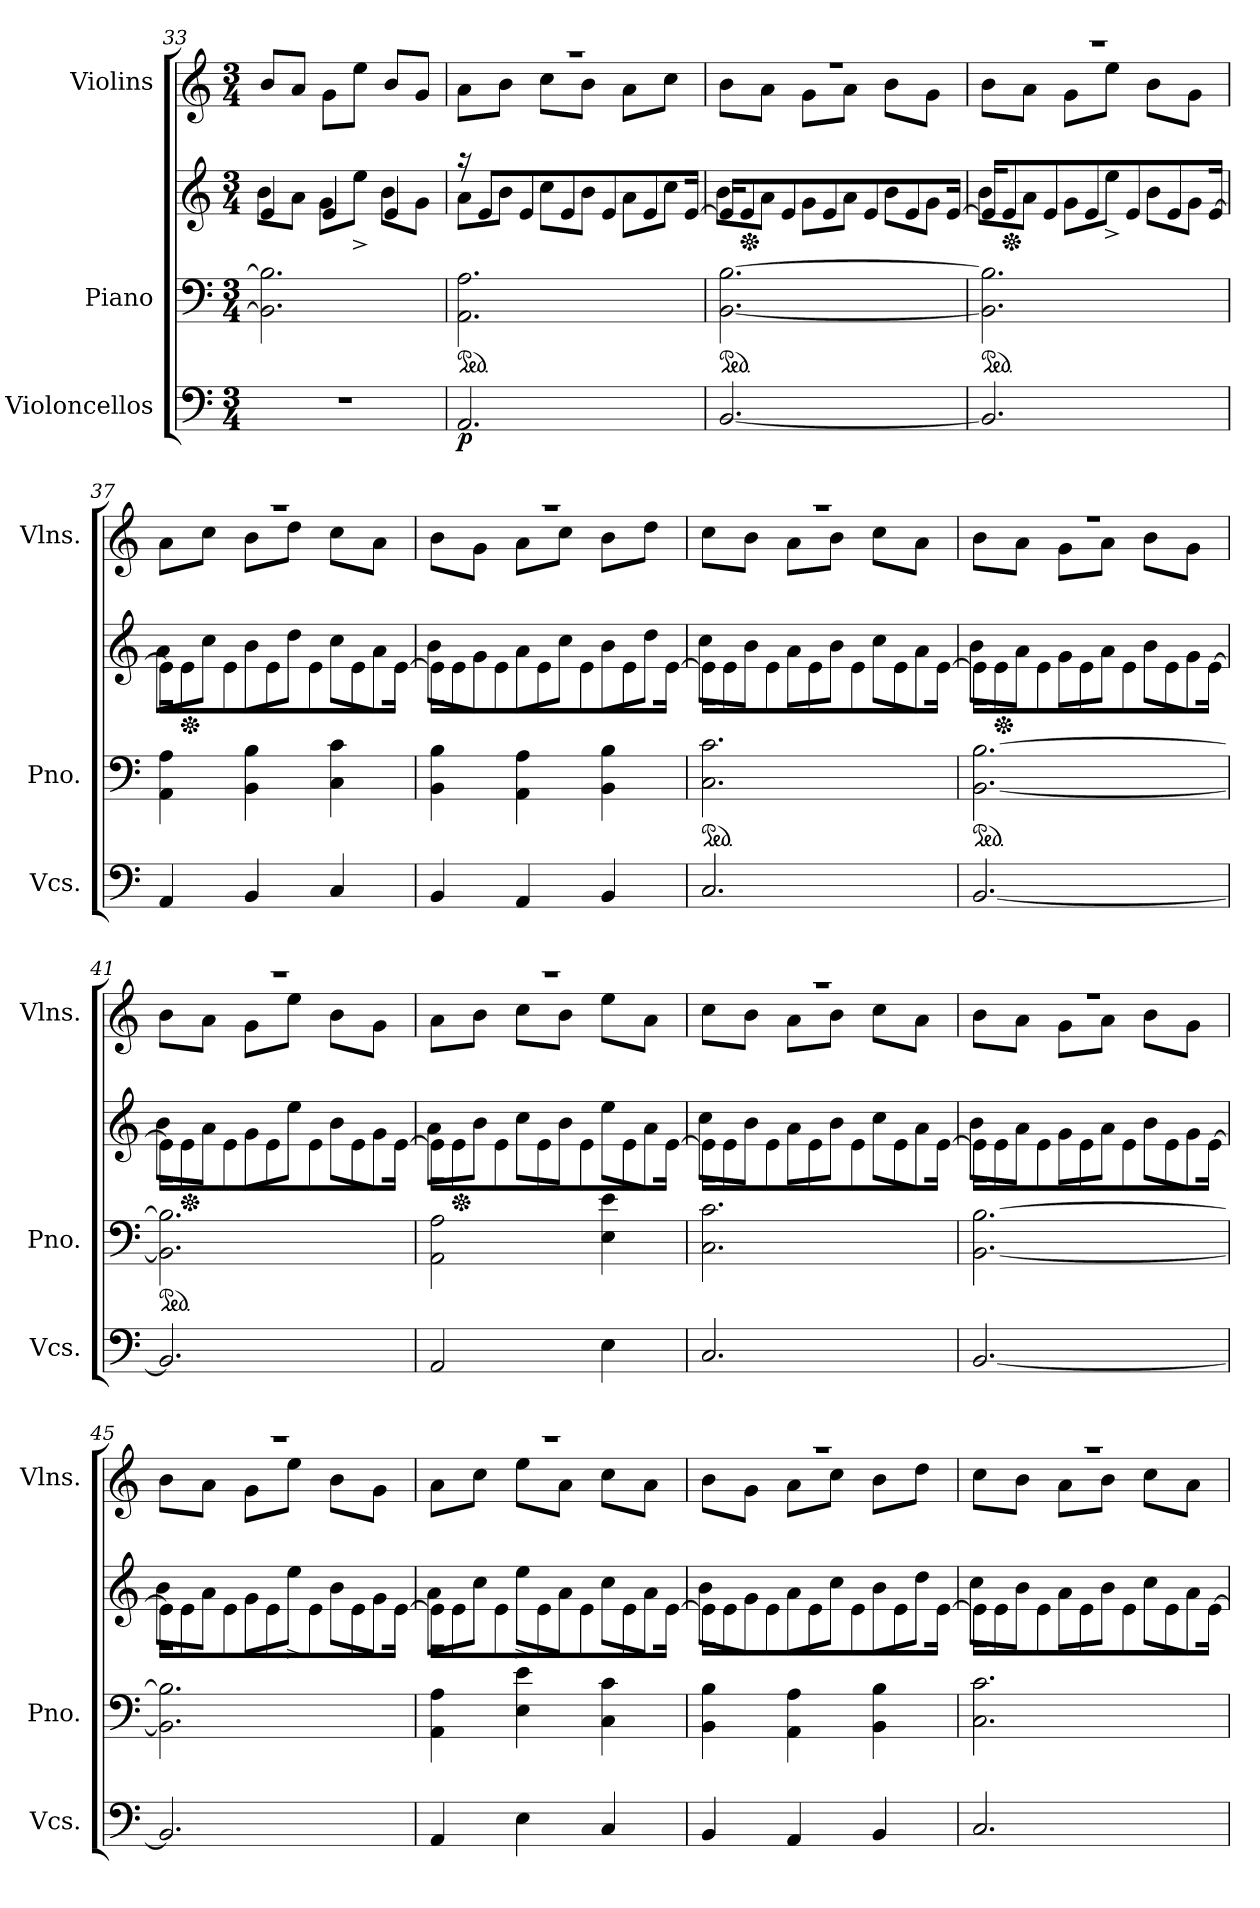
**kern	**dynam	**kern	**kern	**kern
*part3	*part3	*part2	*part2	*part1
*staff4	*staff4	*staff3	*staff2	*staff1
*I"Violoncellos	*	*I"Piano	*	*I"Violins
*I'Vcs.	*	*I'Pno.	*	*I'Vlns.
!!LO:LB:g=z
*clefF4	*	*clefF4	*clefG2	*clefG2
*k[]	*	*k[]	*k[]	*k[]
*M3/4	*	*M3/4	*M3/4	*M3/4
=33	=33	=33	=33	=33
*	*	*	*^	*
2.r	.	2.BB\] 2.B\]	4e/	8b\L	8b/L
.	.	.	.	8a\J	8a/J
.	.	.	4e/	8g\L	8g\L
.	.	.	.	8ee^\J	8ee\J
.	.	.	4e/	8b\L	8b/L
.	.	.	.	8g\J	8g/J
=34	=34	=34	=34	=34	=34
*	*	*ped	*	*	*
*	*	*	*	*	*^
!	!LO:DY:b	!	!	!	!	!
2.AA/	p	2.AA\ 2.A\	16r	8a\L	2.r	8a\L
.	.	.	8e/L	.	.	.
.	.	.	.	8b\J	.	8b\J
.	.	.	8e/	.	.	.
.	.	.	.	8cc\L	.	8cc\L
.	.	.	8e/	.	.	.
.	.	.	.	8b\J	.	8b\J
.	.	.	8e/	.	.	.
.	.	.	.	8a\L	.	8a\L
.	.	.	8e/	.	.	.
.	.	.	.	8cc\J	.	8cc\J
.	.	.	[16e/Jk	.	.	.
=35	=35	=35	=35	=35	=35	=35
*	*	*ped	*	*	*	*
[2.BB/	.	[2.BB\ [2.B\	16e/KL]	8b\L	2.r	8b\L
*	*	*	*Xped	*	*	*
.	.	.	8e/	.	.	.
.	.	.	.	8a\J	.	8a\J
.	.	.	8e/	.	.	.
.	.	.	.	8g\L	.	8g\L
.	.	.	8e/	.	.	.
.	.	.	.	8a\J	.	8a\J
.	.	.	8e/	.	.	.
.	.	.	.	8b\L	.	8b\L
.	.	.	8e/	.	.	.
.	.	.	.	8g\J	.	8g\J
.	.	.	[16e/Jk	.	.	.
=36	=36	=36	=36	=36	=36	=36
*	*	*ped	*	*	*	*
2.BB/]	.	2.BB\] 2.B\]	16e/KL]	8b\L	2.r	8b\L
*	*	*	*Xped	*	*	*
.	.	.	8e/	.	.	.
.	.	.	.	8a\J	.	8a\J
.	.	.	8e/	.	.	.
.	.	.	.	8g\L	.	8g\L
.	.	.	8e/	.	.	.
.	.	.	.	8ee^\J	.	8ee\J
.	.	.	8e/	.	.	.
.	.	.	.	8b\L	.	8b\L
.	.	.	8e/	.	.	.
.	.	.	.	8g\J	.	8g\J
.	.	.	[16e/Jk	.	.	.
!!LO:LB:g=z	!!
=37	=37	=37	=37	=37	=37	=37
4AA/	.	4AA\ 4A\	16e\KL]	8a\L	2.r	8a\L
*	*	*	*Xped	*	*	*
.	.	.	8e\	.	.	.
.	.	.	.	8cc\J	.	8cc\J
.	.	.	8e\	.	.	.
4BB/	.	4BB\ 4B\	.	8b\L	.	8b\L
.	.	.	8e\	.	.	.
.	.	.	.	8dd\J	.	8dd\J
.	.	.	8e\	.	.	.
4C/	.	4C\ 4c\	.	8cc\L	.	8cc\L
.	.	.	8e\	.	.	.
.	.	.	.	8a\J	.	8a\J
.	.	.	[16e\Jk	.	.	.
=38	=38	=38	=38	=38	=38	=38
4BB/	.	4BB\ 4B\	16e\KL]	8b\L	2.r	8b\L
.	.	.	8e\	.	.	.
.	.	.	.	8g\J	.	8g\J
.	.	.	8e\	.	.	.
4AA/	.	4AA\ 4A\	.	8a\L	.	8a\L
.	.	.	8e\	.	.	.
.	.	.	.	8cc\J	.	8cc\J
.	.	.	8e\	.	.	.
4BB/	.	4BB\ 4B\	.	8b\L	.	8b\L
.	.	.	8e\	.	.	.
.	.	.	.	8dd\J	.	8dd\J
.	.	.	[16e\Jk	.	.	.
=39	=39	=39	=39	=39	=39	=39
*	*	*ped	*	*	*	*
2.C/	.	2.C\ 2.c\	16e\KL]	8cc\L	2.r	8cc\L
.	.	.	8e\	.	.	.
.	.	.	.	8b\J	.	8b\J
.	.	.	8e\	.	.	.
.	.	.	.	8a\L	.	8a\L
.	.	.	8e\	.	.	.
.	.	.	.	8b\J	.	8b\J
.	.	.	8e\	.	.	.
.	.	.	.	8cc\L	.	8cc\L
.	.	.	8e\	.	.	.
.	.	.	.	8a\J	.	8a\J
.	.	.	[16e\Jk	.	.	.
=40	=40	=40	=40	=40	=40	=40
*	*	*ped	*	*	*	*
[2.BB/	.	[2.BB\ [2.B\	16e\KL]	8b\L	2.r	8b\L
*	*	*	*Xped	*	*	*
.	.	.	8e\	.	.	.
.	.	.	.	8a\J	.	8a\J
.	.	.	8e\	.	.	.
.	.	.	.	8g\L	.	8g\L
.	.	.	8e\	.	.	.
.	.	.	.	8a\J	.	8a\J
.	.	.	8e\	.	.	.
.	.	.	.	8b\L	.	8b\L
.	.	.	8e\	.	.	.
.	.	.	.	8g\J	.	8g\J
.	.	.	[16e\Jk	.	.	.
!!LO:PB:g=z	!!
=41	=41	=41	=41	=41	=41	=41
*	*	*ped	*	*	*	*
2.BB/]	.	2.BB\] 2.B\]	16e\KL]	8b\L	2.r	8b\L
*	*	*	*Xped	*	*	*
.	.	.	8e\	.	.	.
.	.	.	.	8a\J	.	8a\J
.	.	.	8e\	.	.	.
.	.	.	.	8g\L	.	8g\L
.	.	.	8e\	.	.	.
.	.	.	.	8ee\J	.	8ee\J
.	.	.	8e\	.	.	.
.	.	.	.	8b\L	.	8b\L
.	.	.	8e\	.	.	.
.	.	.	.	8g\J	.	8g\J
.	.	.	[16e\Jk	.	.	.
=42	=42	=42	=42	=42	=42	=42
2AA/	.	2AA\ 2A\	16e\KL]	8a\L	2.r	8a\L
*	*	*	*Xped	*	*	*
.	.	.	8e\	.	.	.
.	.	.	.	8b\J	.	8b\J
.	.	.	8e\	.	.	.
.	.	.	.	8cc\L	.	8cc\L
.	.	.	8e\	.	.	.
.	.	.	.	8b\J	.	8b\J
.	.	.	8e\	.	.	.
4E\	.	4E\ 4e\	.	8ee\L	.	8ee\L
.	.	.	8e\	.	.	.
.	.	.	.	8a\J	.	8a\J
.	.	.	[16e\Jk	.	.	.
=43	=43	=43	=43	=43	=43	=43
2.C/	.	2.C\ 2.c\	16e\KL]	8cc\L	2.r	8cc\L
.	.	.	8e\	.	.	.
.	.	.	.	8b\J	.	8b\J
.	.	.	8e\	.	.	.
.	.	.	.	8a\L	.	8a\L
.	.	.	8e\	.	.	.
.	.	.	.	8b\J	.	8b\J
.	.	.	8e\	.	.	.
.	.	.	.	8cc\L	.	8cc\L
.	.	.	8e\	.	.	.
.	.	.	.	8a\J	.	8a\J
.	.	.	[16e\Jk	.	.	.
=44	=44	=44	=44	=44	=44	=44
[2.BB/	.	[2.BB\ [2.B\	16e\KL]	8b\L	2.r	8b\L
.	.	.	8e\	.	.	.
.	.	.	.	8a\J	.	8a\J
.	.	.	8e\	.	.	.
.	.	.	.	8g\L	.	8g\L
.	.	.	8e\	.	.	.
.	.	.	.	8a\J	.	8a\J
.	.	.	8e\	.	.	.
.	.	.	.	8b\L	.	8b\L
.	.	.	8e\	.	.	.
.	.	.	.	8g\J	.	8g\J
.	.	.	[16e\Jk	.	.	.
!!LO:LB:g=z	!!
=45	=45	=45	=45	=45	=45	=45
2.BB/]	.	2.BB\] 2.B\]	16e\KL]	8b\L	2.r	8b\L
.	.	.	8e\	.	.	.
.	.	.	.	8a\J	.	8a\J
.	.	.	8e\	.	.	.
.	.	.	.	8g\L	.	8g\L
.	.	.	8e\	.	.	.
.	.	.	.	8ee^\J	.	8ee\J
.	.	.	8e\	.	.	.
.	.	.	.	8b\L	.	8b\L
.	.	.	8e\	.	.	.
.	.	.	.	8g\J	.	8g\J
.	.	.	[16e\Jk	.	.	.
=46	=46	=46	=46	=46	=46	=46
4AA/	.	4AA\ 4A\	16e\KL]	8a\L	2.r	8a\L
.	.	.	8e\	.	.	.
.	.	.	.	8cc\J	.	8cc\J
.	.	.	8e\	.	.	.
4E\	.	4E\ 4e\	.	8ee^\L	.	8ee\L
.	.	.	8e\	.	.	.
.	.	.	.	8a\J	.	8a\J
.	.	.	8e\	.	.	.
4C/	.	4C\ 4c\	.	8cc\L	.	8cc\L
.	.	.	8e\	.	.	.
.	.	.	.	8a\J	.	8a\J
.	.	.	[16e\Jk	.	.	.
=47	=47	=47	=47	=47	=47	=47
4BB/	.	4BB\ 4B\	16e\KL]	8b\L	2.r	8b\L
.	.	.	8e\	.	.	.
.	.	.	.	8g\J	.	8g\J
.	.	.	8e\	.	.	.
4AA/	.	4AA\ 4A\	.	8a\L	.	8a\L
.	.	.	8e\	.	.	.
.	.	.	.	8cc\J	.	8cc\J
.	.	.	8e\	.	.	.
4BB/	.	4BB\ 4B\	.	8b\L	.	8b\L
.	.	.	8e\	.	.	.
.	.	.	.	8dd\J	.	8dd\J
.	.	.	[16e\Jk	.	.	.
=48	=48	=48	=48	=48	=48	=48
2.C/	.	2.C\ 2.c\	16e\KL]	8cc\L	2.r	8cc\L
.	.	.	8e\	.	.	.
.	.	.	.	8b\J	.	8b\J
.	.	.	8e\	.	.	.
.	.	.	.	8a\L	.	8a\L
.	.	.	8e\	.	.	.
.	.	.	.	8b\J	.	8b\J
.	.	.	8e\	.	.	.
.	.	.	.	8cc\L	.	8cc\L
.	.	.	8e\	.	.	.
.	.	.	.	8a\J	.	8a\J
.	.	.	[16e\Jk	.	.	.
*	*	*	*v	*v	*	*
*	*	*	*	*v	*v
=	=	=	=	=
*-	*-	*-	*-	*-
